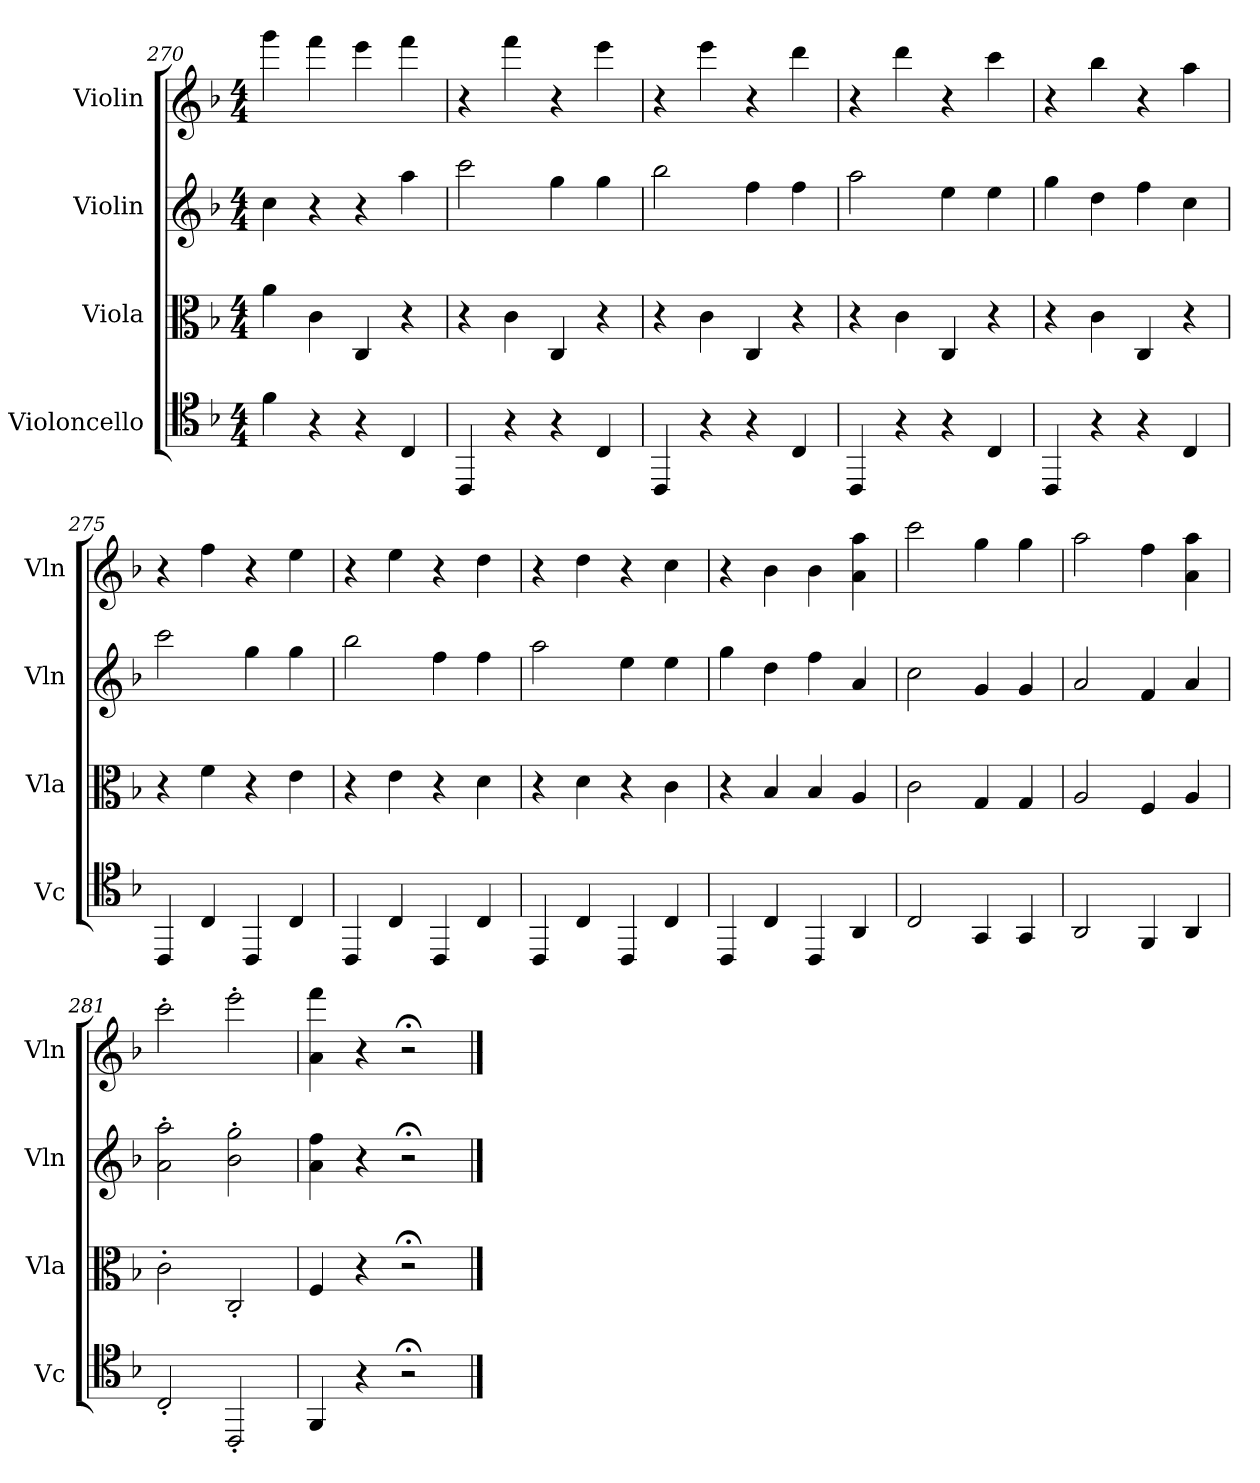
**kern	**kern	**kern	**kern
*part4	*part3	*part2	*part1
*staff4	*staff3	*staff2	*staff1
*I"Violoncello	*I"Viola	*I"Violin	*I"Violin
*I'Vc	*I'Vla	*I'Vln	*I'Vln
*clefC4	*clefC3	*clefG2	*clefG2
*k[b-]	*k[b-]	*k[b-]	*k[b-]
*M4/4	*M4/4	*M4/4	*M4/4
=270	=270	=270	=270
4f\	4a\	4cc\	4ggg\
4r	4c\	4r	4fff\
4r	4C/	4r	4eee\
4C/	4r	4aa\	4fff\
=271	=271	=271	=271
4CC/	4r	2ccc\	4r
4r	4c\	.	4fff\
4r	4C/	4gg\	4r
4C/	4r	4gg\	4eee\
=272	=272	=272	=272
4CC/	4r	2bb-\	4r
4r	4c\	.	4eee\
4r	4C/	4ff\	4r
4C/	4r	4ff\	4ddd\
=273	=273	=273	=273
4CC/	4r	2aa\	4r
4r	4c\	.	4ddd\
4r	4C/	4ee\	4r
4C/	4r	4ee\	4ccc\
=274	=274	=274	=274
4CC/	4r	4gg\	4r
4r	4c\	4dd\	4bb-\
4r	4C/	4ff\	4r
4C/	4r	4cc\	4aa\
=275	=275	=275	=275
4CC/	4r	2ccc\	4r
4C/	4f\	.	4ff\
4CC/	4r	4gg\	4r
4C/	4e\	4gg\	4ee\
=276	=276	=276	=276
4CC/	4r	2bb-\	4r
4C/	4e\	.	4ee\
4CC/	4r	4ff\	4r
4C/	4d\	4ff\	4dd\
=277	=277	=277	=277
4CC/	4r	2aa\	4r
4C/	4d\	.	4dd\
4CC/	4r	4ee\	4r
4C/	4c\	4ee\	4cc\
=278	=278	=278	=278
4CC/	4r	4gg\	4r
4C/	4B-/	4dd\	4b-\
4CC/	4B-/	4ff\	4b-\
4AA/	4A/	4a/	4a\ 4aa\
=279	=279	=279	=279
2C/	2c\	2cc\	2ccc\
4GG/	4G/	4g/	4gg\
4GG/	4G/	4g/	4gg\
=280	=280	=280	=280
2AA/	2A/	2a/	2aa\
4FF/	4F/	4f/	4ff\
4AA/	4A/	4a/	4a\ 4aa\
=281	=281	=281	=281
2C'/	2c'\	2a'\ 2aa'\	2ccc'\
2CC'/	2C'/	2b-'\ 2gg'\	2eee'\
=282	=282	=282	=282
4FF/	4F/	4a\ 4ff\	4a\ 4fff\
4r	4r	4r	4r
2r;<	2r;<	2r;<	2r;<
==	==	==	==
*-	*-	*-	*-
